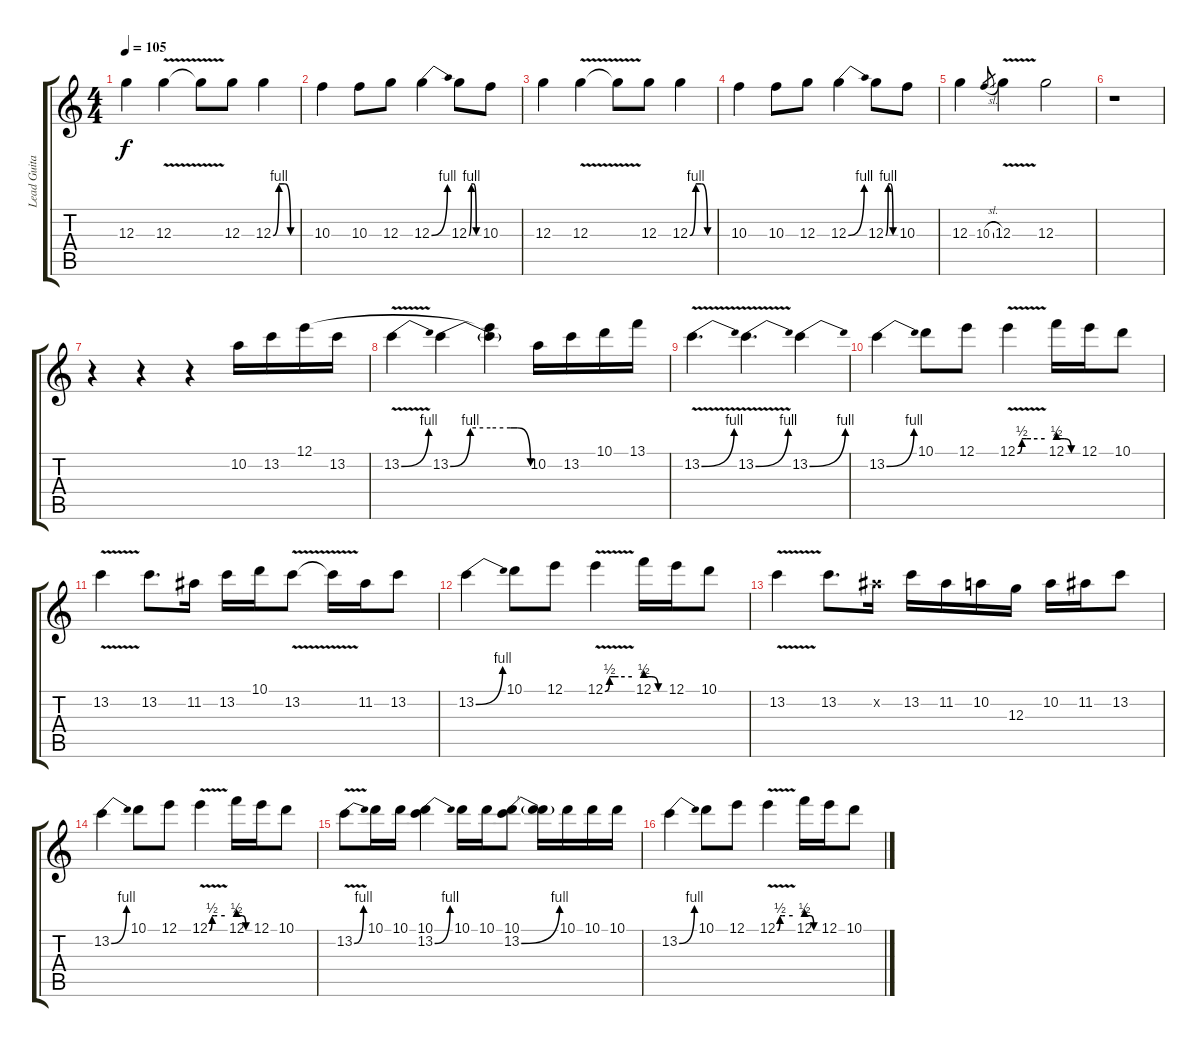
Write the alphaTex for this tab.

\track ("Lead Guitar" "Lead Guita") {instrument overdrivenguitar}
\staff {score tabs}
\tuning (E4 B3 G3 D3 A2 E2) {hide}
\ts (4 4)
\tempo 105
\clef g2
\ks c
12.3.4{dy f} 12.3{v}.4 12.3{t}.8 12.3.8 12.3{be (custom 0 0 15 4 30 4 45 0 60 0)}.4 |
10.3.4 10.3.8 12.3.8 12.3{be (bend 0 0 60 4)}.4 12.3{be (custom 0 0 15 4 30 4 45 0 60 0)}.8 10.3.8 |
12.3.4 12.3{v}.4 12.3{t}.8 12.3.8 12.3{be (custom 0 0 15 4 30 4 45 0 60 0)}.4 |
10.3.4 10.3.8 12.3.8 12.3{be (bend 0 0 60 4)}.4 12.3{be (custom 0 0 15 4 30 4 45 0 60 0)}.8 10.3.8 |
12.3.4 10.3{sl}.8{gr} 12.3{v}.4 12.3.2 |
r.1 |
r.4 r.4 r.4 10.2.16 13.2.16 12.1.16 13.2.16 |
13.2{be (bend 0 0 60 4) v}.4 13.2{be (custom 0 0 15 4 30 4 45 4 50 4 60 0)}.4 (12.1{t} 13.2{t}).4 10.2.16 13.2.16 10.1.16 13.1.16 |
13.2{be (bend 0 0 60 4) v}.4{d} 13.2{be (bend 0 0 60 4) v}.4{d} 13.2{be (bend 0 0 60 4)}.4 |
13.2{be (bend 0 0 60 4)}.4 10.1.8 12.1.8 12.1{be (custom 0 0 10 2 20 2 30 2 60 2) v}.4 12.1{be (custom 0 2 20 2 40 0 60 0)}.16 12.1.16 10.1.8 |
13.2{v}.4 13.2.8{d} 11.2.16 13.2.16 10.1.16 13.2{v}.8 13.2{t}.16 11.2.16 13.2.8 |
13.2{be (bend 0 0 60 4)}.4 10.1.8 12.1.8 12.1{be (custom 0 0 10 2 20 2 30 2 60 2) v}.4 12.1{be (custom 0 2 20 2 40 0 60 0)}.16 12.1.16 10.1.8 |
13.2{v}.4 13.2.8{d} 11.2{x}.16 13.2.16 11.2.16 10.2.16 12.3.16 10.2.16 11.2.16 13.2.8 |
13.2{be (bend 0 0 60 4)}.4 10.1.8 12.1.8 12.1{be (custom 0 0 10 2 20 2 30 2 60 2) v}.4 12.1{be (custom 0 2 20 2 40 0 60 0)}.16 12.1.16 10.1.8 |
13.2{be (bend 0 0 60 4) v}.8 10.1.16 10.1.16 (10.1 13.2{be (bend 0 0 60 4)}).4 10.1.16 10.1.16 (10.1 13.2{be (bend 0 0 60 4)}).8 (10.1{t} 13.2{t}).16 10.1.16 10.1.16 10.1.16 |
13.2{be (bend 0 0 60 4)}.4 10.1.8 12.1.8 12.1{be (custom 0 0 10 2 20 2 30 2 60 2) v}.4 12.1{be (custom 0 2 20 2 40 0 60 0)}.16 12.1.16 10.1.8
